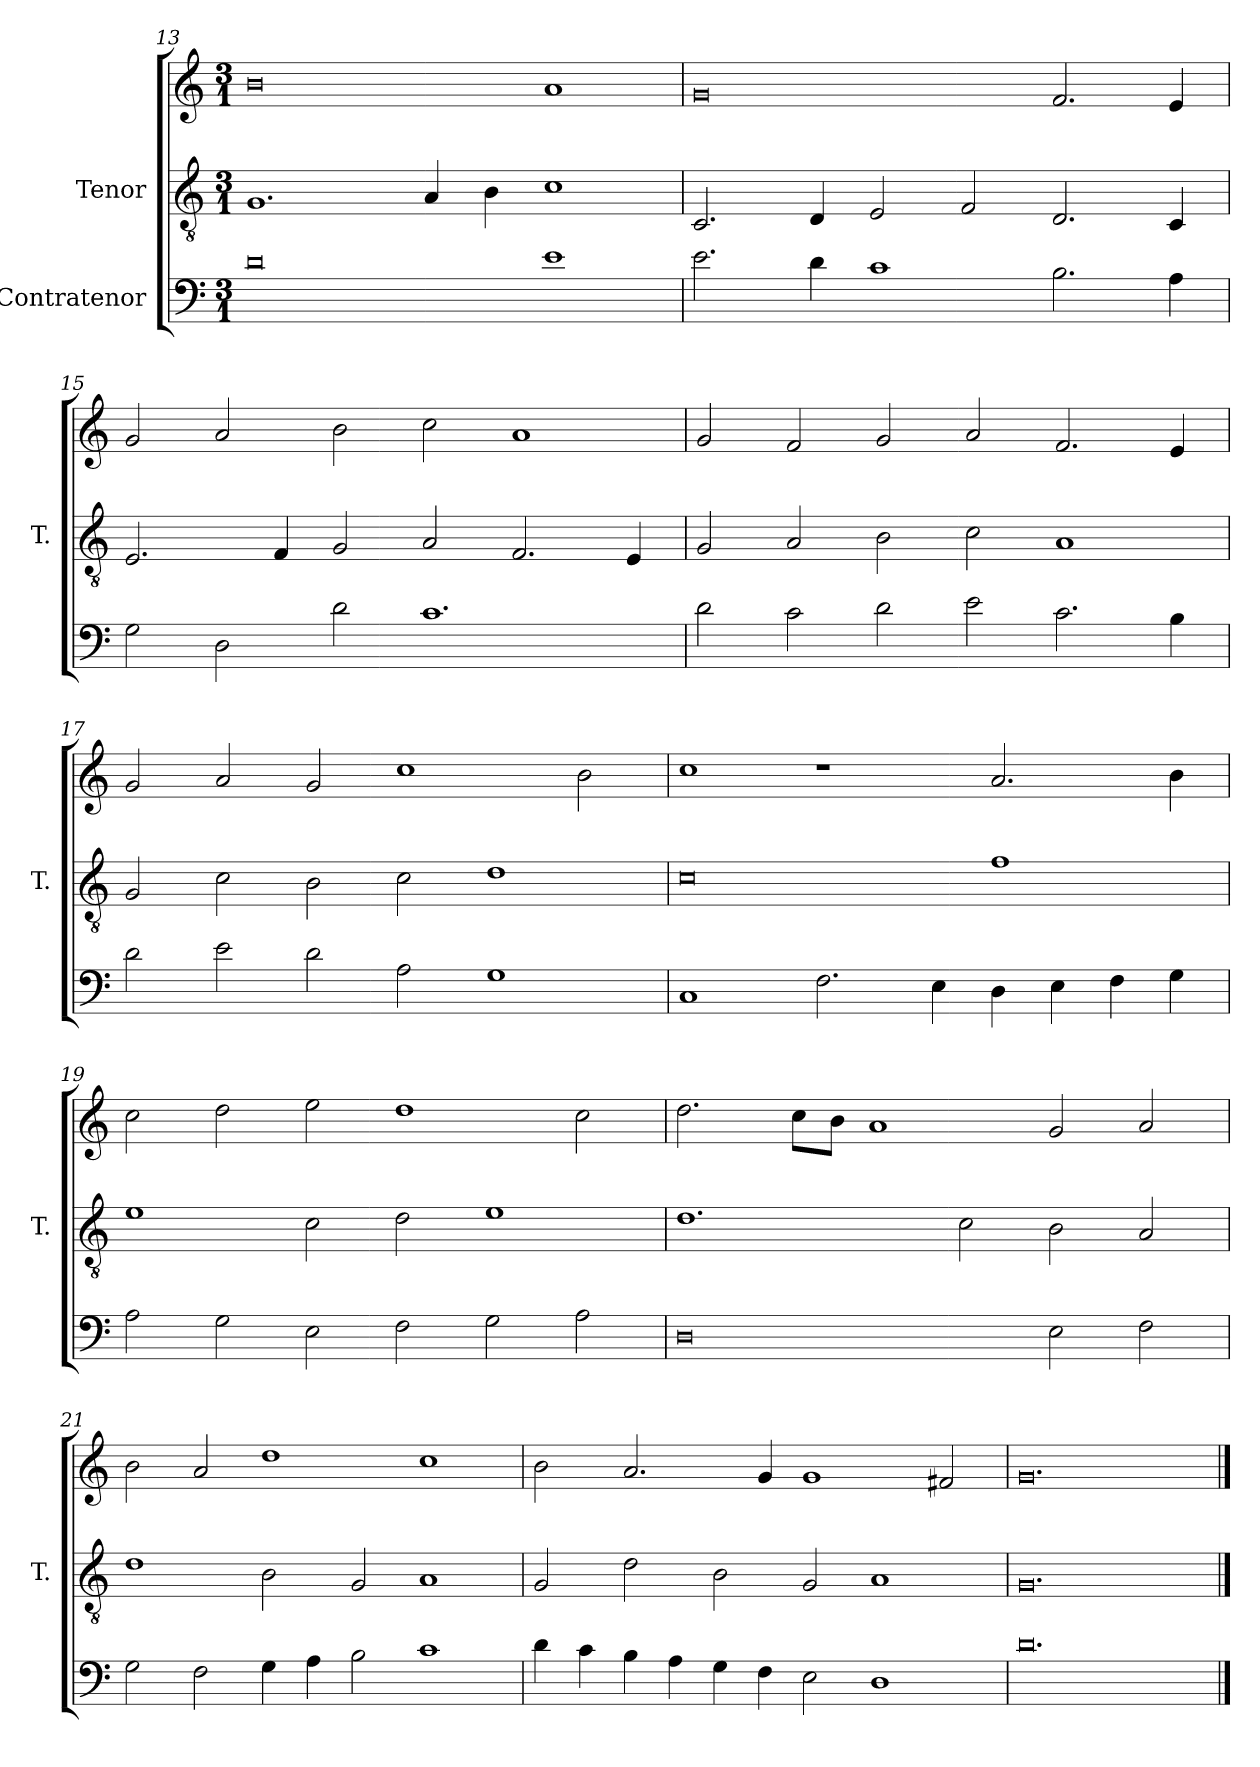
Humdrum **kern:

**kern	**kern	**kern
*part3	*part2	*part1
*staff3	*staff2	*staff1
*I"Contratenor	*I"Tenor	*
*	*I'T.	*
*clefF4	*clefGv2	*clefG2
*	*ITrd7c12	*
*k[]	*k[]	*k[]
*C:	*C:	*C:
*M3/1	*M3/1	*M3/1
=13	=13	=13
0d\	1.GG/	0b\
.	4AA/	.
.	4BB\	.
1e\	1C\	1a/
=14	=14	=14
2.e\	2.CC/	0g/
4d\	4DD/	.
1c\	2EE/	.
.	2FF/	.
2.B\	2.DD/	2.f/
4A\	4CC/	4e/
=15	=15	=15
2G\	2.EE/	2g/
2D\	.	2a/
.	4FF/	.
2d\	2GG/	2b\
1.c\	2AA/	2cc\
.	2.FF/	1a/
.	4EE/	.
=16	=16	=16
2d\	2GG/	2g/
2c\	2AA/	2f/
2d\	2BB\	2g/
2e\	2C\	2a/
2.c\	1AA/	2.f/
4B\	.	4e/
=17	=17	=17
2d\	2GG/	2g/
2e\	2C\	2a/
2d\	2BB\	2g/
2A\	2C\	1cc\
1G\	1D\	.
.	.	2b\
=18	=18	=18
1C/	0C\	1cc\
2.F\	.	1r
4E\	.	.
4D\	1F\	2.a/
4E\	.	.
4F\	.	.
4G\	.	4b\
=19	=19	=19
2A\	1E\	2cc\
2G\	.	2dd\
2E\	2C\	2ee\
2F\	2D\	1dd\
2G\	1E\	.
2A\	.	2cc\
=20	=20	=20
0D\	1.D\	2.dd\
.	.	8cc\L
.	.	8b\J
.	.	1a/
.	2C\	.
2E\	2BB\	2g/
2F\	2AA/	2a/
=21	=21	=21
2G\	1D\	2b\
2F\	.	2a/
4G\	2BB\	1dd\
4A\	.	.
2B\	2GG/	.
1c\	1AA/	1cc\
=22	=22	=22
4d\	2GG/	2b\
4c\	.	.
4B\	2D\	2.a/
4A\	.	.
4G\	2BB\	.
4F\	.	4g/
2E\	2GG/	1g/
1D\	1AA/	.
.	.	2f#X/
=23	=23	=23
0.d\	0.GG/	0.g/
==	==	==
*-	*-	*-
